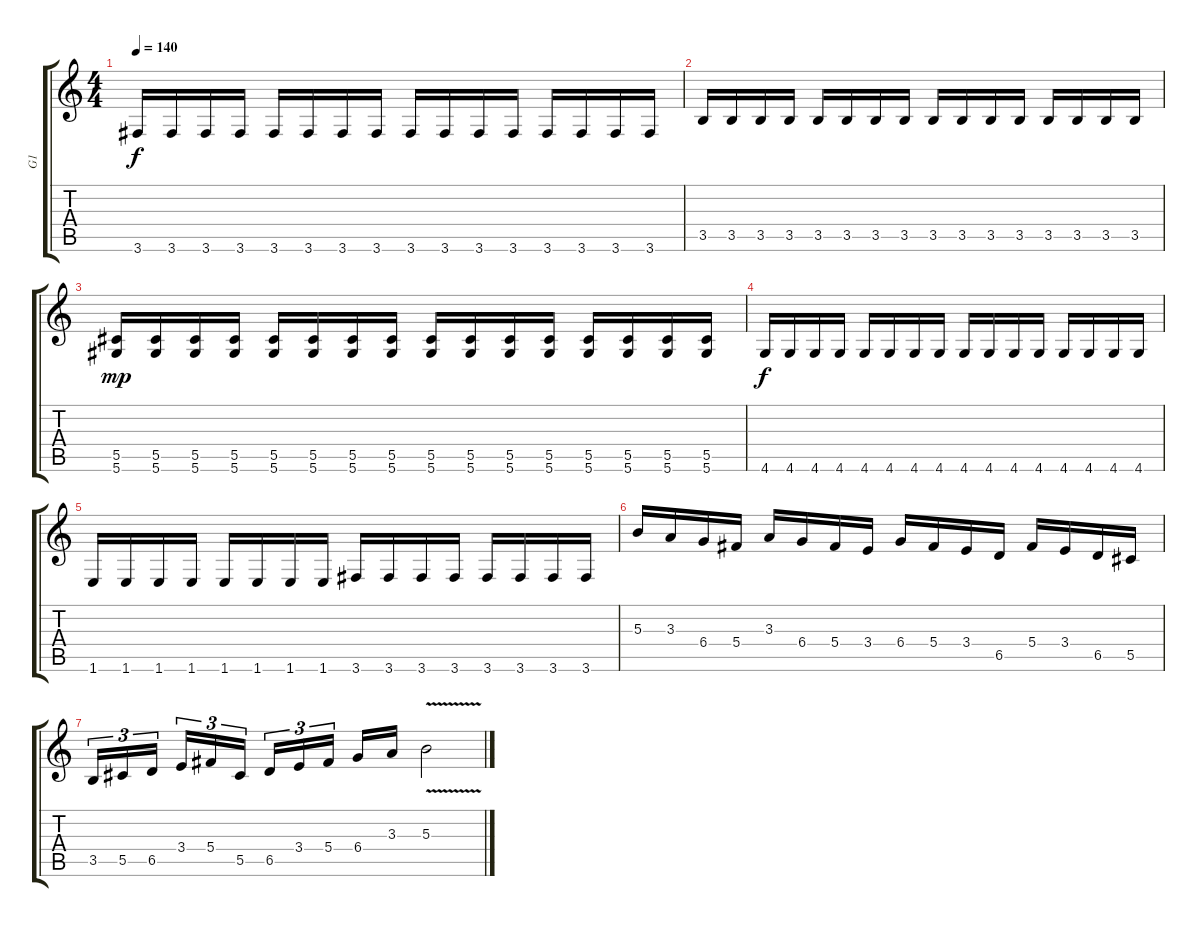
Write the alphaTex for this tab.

\track ("G1" "G1") {instrument distortionguitar}
\staff {score tabs}
\tuning (Eb4 Bb3 Gb3 Db3 Ab2 Eb2) {hide}
\ts (4 4)
\tempo 140
\clef g2
\ks c
3.6.16{dy f} 3.6.16 3.6.16 3.6.16 3.6.16 3.6.16 3.6.16 3.6.16 3.6.16 3.6.16 3.6.16 3.6.16 3.6.16 3.6.16 3.6.16 3.6.16 |
3.5.16 3.5.16 3.5.16 3.5.16 3.5.16 3.5.16 3.5.16 3.5.16 3.5.16 3.5.16 3.5.16 3.5.16 3.5.16 3.5.16 3.5.16 3.5.16 |
(5.5 5.6).16{dy mp} (5.5 5.6).16 (5.5 5.6).16 (5.5 5.6).16 (5.5 5.6).16 (5.5 5.6).16 (5.5 5.6).16 (5.5 5.6).16 (5.5 5.6).16 (5.5 5.6).16 (5.5 5.6).16 (5.5 5.6).16 (5.5 5.6).16 (5.5 5.6).16 (5.5 5.6).16 (5.5 5.6).16 |
4.6.16{dy f} 4.6.16 4.6.16 4.6.16 4.6.16 4.6.16 4.6.16 4.6.16 4.6.16 4.6.16 4.6.16 4.6.16 4.6.16 4.6.16 4.6.16 4.6.16 |
1.6.16 1.6.16 1.6.16 1.6.16 1.6.16 1.6.16 1.6.16 1.6.16 3.6.16 3.6.16 3.6.16 3.6.16 3.6.16 3.6.16 3.6.16 3.6.16 |
5.3.16 3.3.16 6.4.16 5.4.16 3.3.16 6.4.16 5.4.16 3.4.16 6.4.16 5.4.16 3.4.16 6.5.16 5.4.16 3.4.16 6.5.16 5.5.16 |
3.5.16{tu (3 2)} 5.5.16{tu (3 2)} 6.5.16{tu (3 2)} 3.4.16{tu (3 2)} 5.4.16{tu (3 2)} 5.5.16{tu (3 2)} 6.5.16{tu (3 2)} 3.4.16{tu (3 2)} 5.4.16{tu (3 2)} 6.4.16 3.3.16 5.3{v}.2
